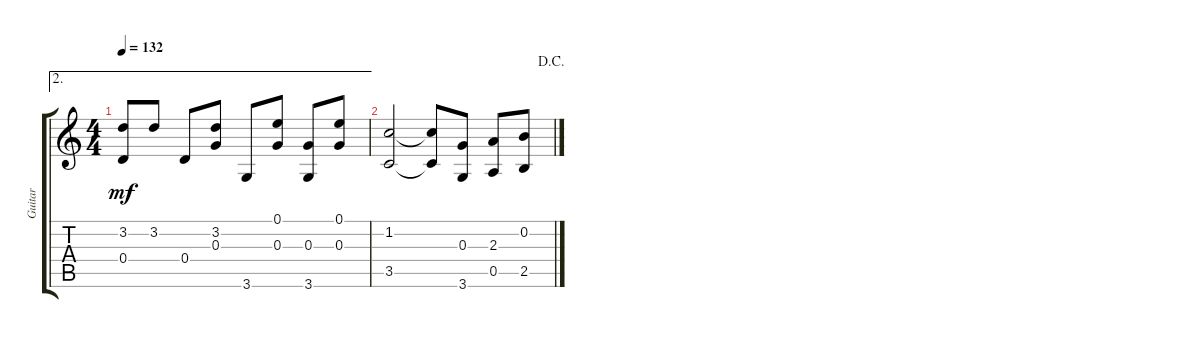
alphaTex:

\track ("Guitar" "Guitar") {instrument acousticguitarsteel}
\staff {score tabs}
\tuning (E4 B3 G3 D3 A2 E2) {hide}
\ae 2
\ts (4 4)
\tempo 132
\clef g2
\ks c
(3.2 0.4).8{dy mf} 3.2.8 0.4.8 (3.2 0.3).8 3.6.8 (0.1 0.3).8 (0.3 3.6).8 (0.1 0.3).8 |
\jump dacapo
(1.2 3.5).2 (1.2{t} 3.5{t}).8 (0.3 3.6).8 (2.3 0.5).8 (0.2 2.5).8
